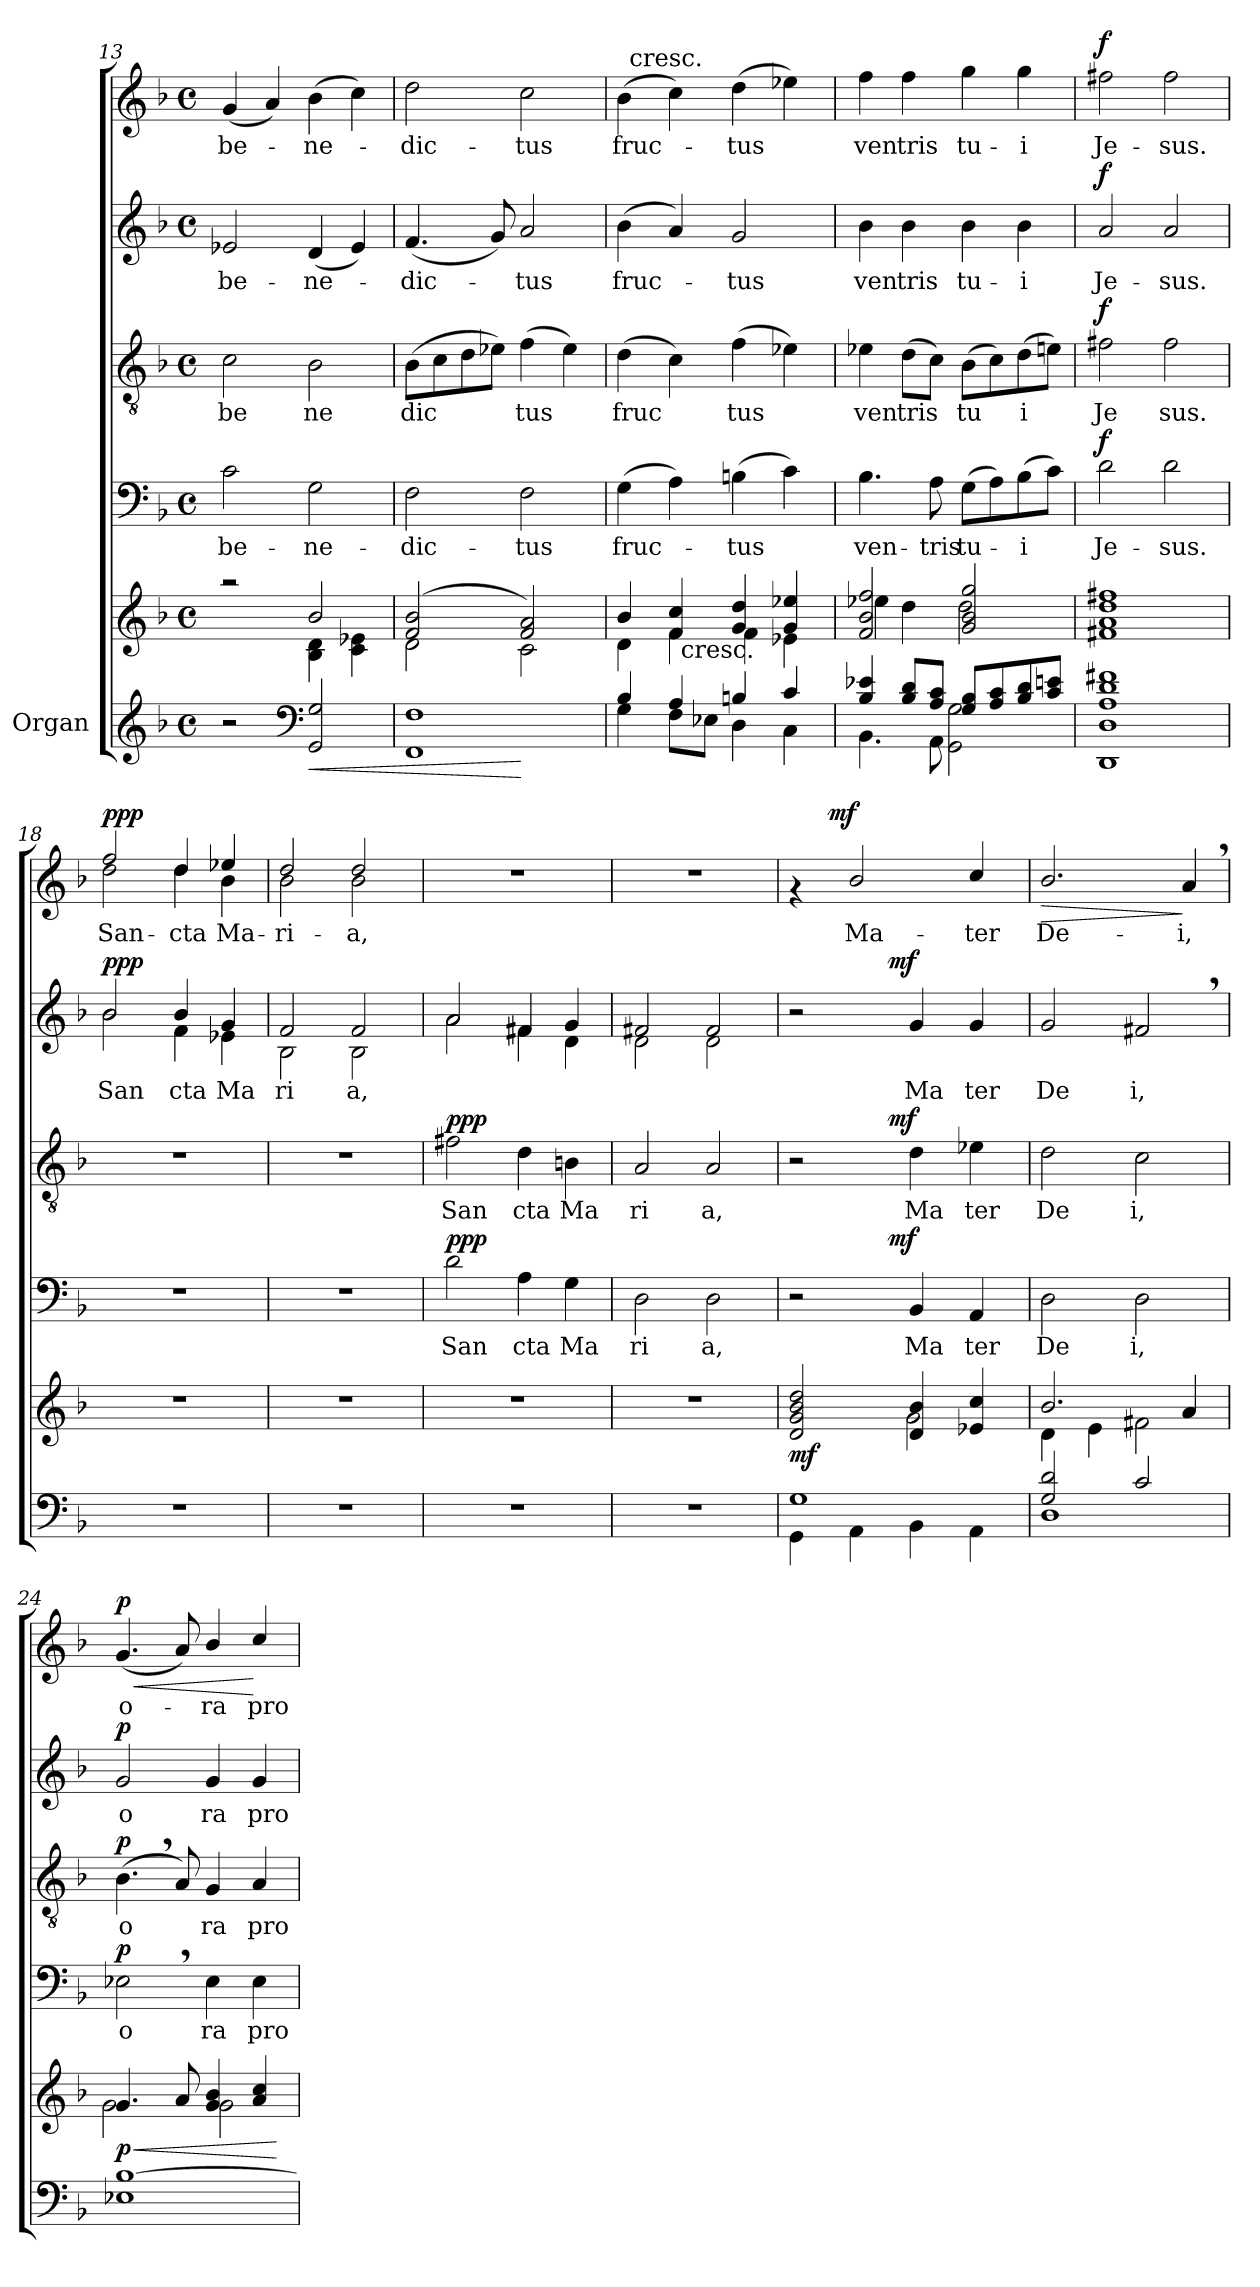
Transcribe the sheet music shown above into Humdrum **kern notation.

**kern	**kern	**dynam	**kern	**text	**dynam	**kern	**text	**dynam	**kern	**text	**dynam	**kern	**text	**dynam
*part5	*part5	*part5	*part4	*part4	*part4	*part3	*part3	*part3	*part2	*part2	*part2	*part1	*part1	*part1
*staff6	*staff5	*staff5/6	*staff4	*staff4	*staff4	*staff3	*staff3	*staff3	*staff2	*staff2	*staff2	*staff1	*staff1	*staff1
*I"Organ	*	*	*	*	*	*	*	*	*	*	*	*	*	*
*clefG2	*clefG2	*	*clefF4	*	*	*clefGv2	*	*	*clefG2	*	*	*clefG2	*	*
*k[b-]	*k[b-]	*	*k[b-]	*	*	*k[b-]	*	*	*k[b-]	*	*	*k[b-]	*	*
*F:	*F:	*	*F:	*	*	*F:	*	*	*F:	*	*	*F:	*	*
*M4/4	*M4/4	*	*M4/4	*	*	*M4/4	*	*	*M4/4	*	*	*M4/4	*	*
*met(c)	*met(c)	*	*met(c)	*	*	*met(c)	*	*	*met(c)	*	*	*met(c)	*	*
=13	=13	=13	=13	=13	=13	=13	=13	=13	=13	=13	=13	=13	=13	=13
*	*^	*	*	*	*	*	*	*	*	*	*	*	*	*
!	!	!	!	!	!LO:LY:b	!	!	!LO:LY:b	!	!	!LO:LY:b	!	!	!LO:LY:b	!
2r	2raa	2ryy	.	2c\	be-	.	2c\	be	.	2e-X/	be-	.	(<4g/	be-	.
.	.	.	.	.	.	.	.	.	.	.	.	.	4a/)	.	.
*clefF4	*	*	*	*	*	*	*	*	*	*	*	*	*	*	*
!	!	!	!LO:HP:b=2	!	!LO:LY:b	!	!	!LO:LY:b	!	!	!LO:LY:b	!	!	!LO:LY:b	!
2GG/ 2G/	2b-/	4B-\ 4d\	<	2G\	-ne-	.	2B-\	ne	.	(<4d/	-ne-	.	(>4b-\	-ne-	.
.	.	4c\ 4e-X\	.	.	.	.	.	.	.	4e-/)	.	.	4cc\)	.	.
=14	=14	=14	=14	=14	=14	=14	=14	=14	=14	=14	=14	=14	=14	=14	=14
!	!	!	!	!	!LO:LY:b	!	!	!LO:LY:b	!	!	!LO:LY:b	!	!	!LO:LY:b	!
1FF 1F	(<2f/ 2b-/	2d\	.	2F\	-dic-	.	(>8B-\L	dic	.	(<4.f/	-dic-	.	2dd\	-dic-	.
.	.	.	.	.	.	.	8c\	.	.	.	.	.	.	.	.
.	.	.	.	.	.	.	8d\	.	.	.	.	.	.	.	.
.	.	.	.	.	.	.	8e-X\J)	.	.	8g/)	.	.	.	.	.
!	!	!	!	!	!LO:LY:b	!	!	!LO:LY:b	!	!	!LO:LY:b	!	!	!LO:LY:b	!
.	2f/ 2a/)	2c\	[	2F\	-tus	.	(>4f\	tus	.	2a/	-tus	.	2cc\	-tus	.
.	.	.	.	.	.	.	4e-\)	.	.	.	.	.	.	.	.
=15	=15	=15	=15	=15	=15	=15	=15	=15	=15	=15	=15	=15	=15	=15	=15
*^	*	*	*	*	*	*	*	*	*	*	*	*	*	*	*
!	!	!	!	!	!	!LO:LY:b	!	!	!LO:LY:b	!	!	!LO:LY:b	!	!	!LO:LY:b	!
*	*	*	*^	*	*	*	*	*	*	*	*	*	*	*^	*	*
4B-/	4G\	4b-/	4d\	4ryy	.	(>4G\	fruc-	.	(>4d\	fruc	.	(>4b-\	fruc-	.	(>4b-\	32ryy	fruc-	.
!	!	!	!	!	!	!	!	!	!	!	!	!	!	!	!	!LO:TX:a:t=cresc.	!	!
.	.	.	.	.	.	.	.	.	.	.	.	.	.	.	.	2ryy	.	.
4A/	8F\L	4f/ 4cc/	4f\	32ryy	.	4A\)	.	.	4c\)	.	.	4a/)	.	.	4cc\)	.	.	.
!	!	!	!	!LO:TX:b:t=cresc.	!	!	!	!	!	!	!	!	!	!	!	!	!	!
.	.	.	.	2ryy	.	.	.	.	.	.	.	.	.	.	.	.	.	.
.	8E-X\J	.	.	.	.	.	.	.	.	.	.	.	.	.	.	.	.	.
!	!	!	!	!	!	!	!LO:LY:b	!	!	!LO:LY:b	!	!	!LO:LY:b	!	!	!	!LO:LY:b	!
4Bn/	4D\	4g/ 4dd/	4f\	.	.	(>4Bn\	-tus	.	(>4f\	tus	.	2g/	-tus	.	(>4dd\	.	-tus	.
.	.	.	.	.	.	.	.	.	.	.	.	.	.	.	.	4...ryy	.	.
4c/	4C\	4g/ 4ee-X/	4e-X\	.	.	4c\)	.	.	4e-X\)	.	.	.	.	.	4ee-X\)	.	.	.
.	.	.	.	8..ryy	.	.	.	.	.	.	.	.	.	.	.	.	.	.
=16	=16	=16	=16	=16	=16	=16	=16	=16	=16	=16	=16	=16	=16	=16	=16	=16	=16	=16
!	!	!	!	!	!	!	!LO:LY:b	!	!	!LO:LY:b	!	!	!LO:LY:b	!	!	!	!LO:LY:b	!
*	*	*	*v	*v	*	*	*	*	*	*	*	*	*	*	*v	*v	*	*
4B-/ 4e-X/	4.BB-\	2f/ 2b-/ 2ff/	4ee-X\	.	4.B-\	ven-	.	4e-X\	ven	.	4b-\	ven	.	4ff\	ven	.
!	!	!	!	!	!	!	!	!	!LO:LY:b	!	!	!LO:LY:b	!	!	!LO:LY:b	!
8B-/ 8d/L	.	.	4dd\	.	.	.	.	(>8d\L	tris	.	4b-\	tris	.	4ff\	tris	.
!	!	!	!	!	!	!LO:LY:b	!	!	!	!	!	!	!	!	!	!
8A/ 8c/J	8AA\	.	.	.	8A\	-tris	.	8c\J)	.	.	.	.	.	.	.	.
!	!	!	!	!	!	!LO:LY:b	!	!	!LO:LY:b	!	!	!LO:LY:b	!	!	!LO:LY:b	!
8G/ 8B-/L	2GG\ 2G\	2g/ 2b-/ 2gg/	2dd\	.	(>8G\L	tu-	.	(>8B-\L	tu	.	4b-\	tu-	.	4gg\	tu-	.
8A/ 8c/	.	.	.	.	8A\)	.	.	8c\)	.	.	.	.	.	.	.	.
!	!	!	!	!	!	!LO:LY:b	!	!	!LO:LY:b	!	!	!LO:LY:b	!	!	!LO:LY:b	!
8B-/ 8d/	.	.	.	.	(>8B-\	-i	.	(>8d\	i	.	4b-\	-i	.	4gg\	-i	.
8c/ 8en/J	.	.	.	.	8c\J)	.	.	8en\J)	.	.	.	.	.	.	.	.
*v	*v	*	*	*	*	*	*	*	*	*	*	*	*	*	*	*
*	*v	*v	*	*	*	*	*	*	*	*	*	*	*	*	*
=17	=17	=17	=17	=17	=17	=17	=17	=17	=17	=17	=17	=17	=17	=17
!	!	!	!	!LO:LY:b	!LO:DY:a	!	!LO:LY:b	!LO:DY:a	!	!LO:LY:b	!LO:DY:a	!	!LO:LY:b	!LO:DY:a
1DD 1D 1A 1d 1f#X	1f#X 1a 1dd 1ff#X	.	2d\	Je-	f	2f#X\	Je	f	2a/	Je-	f	2ff#X\	Je-	f
!	!	!	!	!LO:LY:b	!	!	!LO:LY:b	!	!	!LO:LY:b	!	!	!LO:LY:b	!
.	.	.	2d\	-sus.	.	2f#\	sus.	.	2a/	-sus.	.	2ff#\	-sus.	.
!!LO:PB:g=z
=18	=18	=18	=18	=18	=18	=18	=18	=18	=18	=18	=18	=18	=18	=18
*	*	*	*	*	*	*	*	*	*^	*	*	*	*	*
!	!	!	!	!	!	!	!	!	!	!	!LO:LY:b	!LO:DY:a	!	!LO:LY:b	!LO:DY:a
*	*	*	*	*	*	*	*	*	*	*	*	*	*^	*	*
1r	1r	.	1r	.	.	1r	.	.	2b-/	2b-\	San	ppp	2ff/	2dd\	San-	ppp
!	!	!	!	!	!	!	!	!	!	!	!LO:LY:b	!	!	!	!LO:LY:b	!
.	.	.	.	.	.	.	.	.	4b-/	4f\	cta	.	4dd/	4dd\	-cta	.
!	!	!	!	!	!	!	!	!	!	!	!LO:LY:b	!	!	!	!LO:LY:b	!
.	.	.	.	.	.	.	.	.	4g/	4e-X\	Ma	.	4ee-X/	4b-\	Ma-	.
=19	=19	=19	=19	=19	=19	=19	=19	=19	=19	=19	=19	=19	=19	=19	=19	=19
!	!	!	!	!	!	!	!	!	!	!	!LO:LY:b	!	!	!	!LO:LY:b	!
1r	1r	.	1r	.	.	1r	.	.	2f/	2B-\	ri	.	2dd/	2b-\	-ri-	.
!	!	!	!	!	!	!	!	!	!	!	!LO:LY:b	!	!	!	!LO:LY:b	!
.	.	.	.	.	.	.	.	.	2f/	2B-\	a,	.	2dd/	2b-\	-a,	.
=20	=20	=20	=20	=20	=20	=20	=20	=20	=20	=20	=20	=20	=20	=20	=20	=20
!	!	!	!	!LO:LY:b	!LO:DY:a	!	!LO:LY:b	!LO:DY:a	!	!	!	!	!	!	!	!
*	*	*	*	*	*	*	*	*	*	*	*	*	*v	*v	*	*
1r	1r	.	2d\	San	ppp	2f#X\	San	ppp	2a/	2a\	.	.	1r	.	.
!	!	!	!	!LO:LY:b	!	!	!LO:LY:b	!	!	!	!	!	!	!	!
.	.	.	4A\	cta	.	4d\	cta	.	4f#X/	4f#\	.	.	.	.	.
!	!	!	!	!LO:LY:b	!	!	!LO:LY:b	!	!	!	!	!	!	!	!
.	.	.	4G\	Ma	.	4Bn\	Ma	.	4g/	4d\	.	.	.	.	.
=21	=21	=21	=21	=21	=21	=21	=21	=21	=21	=21	=21	=21	=21	=21	=21
!	!	!	!	!LO:LY:b	!	!	!LO:LY:b	!	!	!	!	!	!	!	!
1r	1r	.	2D\	ri	.	2A/	ri	.	2f#X/	2d\	.	.	1r	.	.
!	!	!	!	!LO:LY:b	!	!	!LO:LY:b	!	!	!	!	!	!	!	!
.	.	.	2D\	a,	.	2A/	a,	.	2f#/	2d\	.	.	.	.	.
=22	=22	=22	=22	=22	=22	=22	=22	=22	=22	=22	=22	=22	=22	=22	=22
*^	*^	*	*	*	*	*	*	*	*	*	*	*	*	*	*
!	!	!	!	!LO:DY:b	!	!	!	!	!	!	!	!	!	!	!	!	!
*	*	*	*	*	*^	*	*	*^	*	*	*	*	*	*	*^	*	*
1G	4GG\	2d/ 2g/ 2b-/ 2dd/	2ryy	mf	2r	4..ryy	.	.	2r	4..ryy	.	.	2r	4..ryy	.	.	4rf	8.ryy	.	.
!	!	!	!	!	!	!	!	!	!	!	!	!	!	!	!	!	!	!	!	!LO:DY:a
.	.	.	.	.	.	.	.	.	.	.	.	.	.	.	.	.	.	2ryy	.	mf
!	!	!	!	!	!	!	!	!	!	!	!	!	!	!	!	!	!	!	!LO:LY:b	!
.	4AA\	.	.	.	.	.	.	.	.	.	.	.	.	.	.	.	2b-/	.	Ma-	.
!	!	!	!	!	!	!	!	!LO:DY:a	!	!	!	!LO:DY:a	!	!	!	!LO:DY:a	!	!	!	!
.	.	.	.	.	.	2ryy	.	mf	.	2ryy	.	mf	.	2ryy	.	mf	.	.	.	.
!	!	!	!	!	!	!	!LO:LY:b	!	!	!	!LO:LY:b	!	!	!	!LO:LY:b	!	!	!	!	!
.	4BB-\	4d/ 4b-/	2g\	.	4BB-/	.	Ma	.	4d\	.	Ma	.	4g/	.	Ma	.	.	.	.	.
.	.	.	.	.	.	.	.	.	.	.	.	.	.	.	.	.	.	4ryy	.	.
!	!	!	!	!	!	!	!LO:LY:b	!	!	!	!LO:LY:b	!	!	!	!LO:LY:b	!	!	!	!LO:LY:b	!
.	4AA\	4e-X/ 4cc/	.	.	4AA/	.	ter	.	4e-X\	.	ter	.	4g/	.	ter	.	4cc/	.	-ter	.
.	.	.	.	.	.	16ryy	.	.	.	16ryy	.	.	.	16ryy	.	.	.	16ryy	.	.
=23	=23	=23	=23	=23	=23	=23	=23	=23	=23	=23	=23	=23	=23	=23	=23	=23	=23	=23	=23	=23
!	!	!	!	!	!	!	!LO:LY:b	!	!	!	!LO:LY:b	!	!	!	!LO:LY:b	!	!	!	!LO:LY:b	!LO:HP:b
*	*	*	*	*	*v	*v	*	*	*	*	*	*	*v	*v	*	*	*v	*v	*	*
*	*	*	*	*	*	*	*	*v	*v	*	*	*	*	*	*	*	*
2G/ 2d/	1D	2.b-/	4d\	.	2D\	De	.	2d\	De	.	2g/	De	.	2.b-/	De-	>
.	.	.	4e\	.	.	.	.	.	.	.	.	.	.	.	.	.
!	!	!	!	!	!	!LO:LY:b	!	!	!LO:LY:b	!	!	!LO:LY:b	!	!	!	!
2c/	.	.	2f#X\	.	2D\	i,	.	2c\	i,	.	2f#X,>/	i,	.	.	.	.
!	!	!	!	!	!	!	!	!	!	!	!	!	!	!	!LO:LY:b	!
.	.	4a/	.	.	.	.	.	.	.	.	.	.	.	4a,>/	-i,	]
*v	*v	*	*	*	*	*	*	*	*	*	*	*	*	*	*	*
=24	=24	=24	=24	=24	=24	=24	=24	=24	=24	=24	=24	=24	=24	=24	=24
!	!	!	!LO:HP:b	!	!LO:LY:b	!	!	!LO:LY:b	!	!	!LO:LY:b	!	!	!LO:LY:b	!LO:HP:b
!	!	!	!LO:DY:n=1:b	!	!	!LO:DY:a	!	!	!LO:DY:a	!	!	!LO:DY:a	!	!	!LO:DY:n=1:a
1E-X [>1B-	4.g/	2g\	< p	2E-X,>\	o	p	(>4.B-,>\	o	p	2g/	o	p	(<4.g/	o-	< p
.	8a/	.	.	.	.	.	8A/)	.	.	.	.	.	8a/)	.	.
!	!	!	!	!	!LO:LY:b	!	!	!LO:LY:b	!	!	!LO:LY:b	!	!	!LO:LY:b	!
.	4g/ 4b-/	2g\	.	4E-\	ra	.	4G/	ra	.	4g/	ra	.	4b-/	-ra	.
!	!	!	!	!	!LO:LY:b	!	!	!LO:LY:b	!	!	!LO:LY:b	!	!	!LO:LY:b	!
.	4a/ 4cc/	.	.	4E-\	pro	.	4A/	pro	.	4g/	pro	.	4cc/	pro	[
*	*v	*v	*	*	*	*	*	*	*	*	*	*	*	*	*
.	.	[	.	.	.	.	.	.	.	.	.	.	.	.
=	=	=	=	=	=	=	=	=	=	=	=	=	=	=
*-	*-	*-	*-	*-	*-	*-	*-	*-	*-	*-	*-	*-	*-	*-
